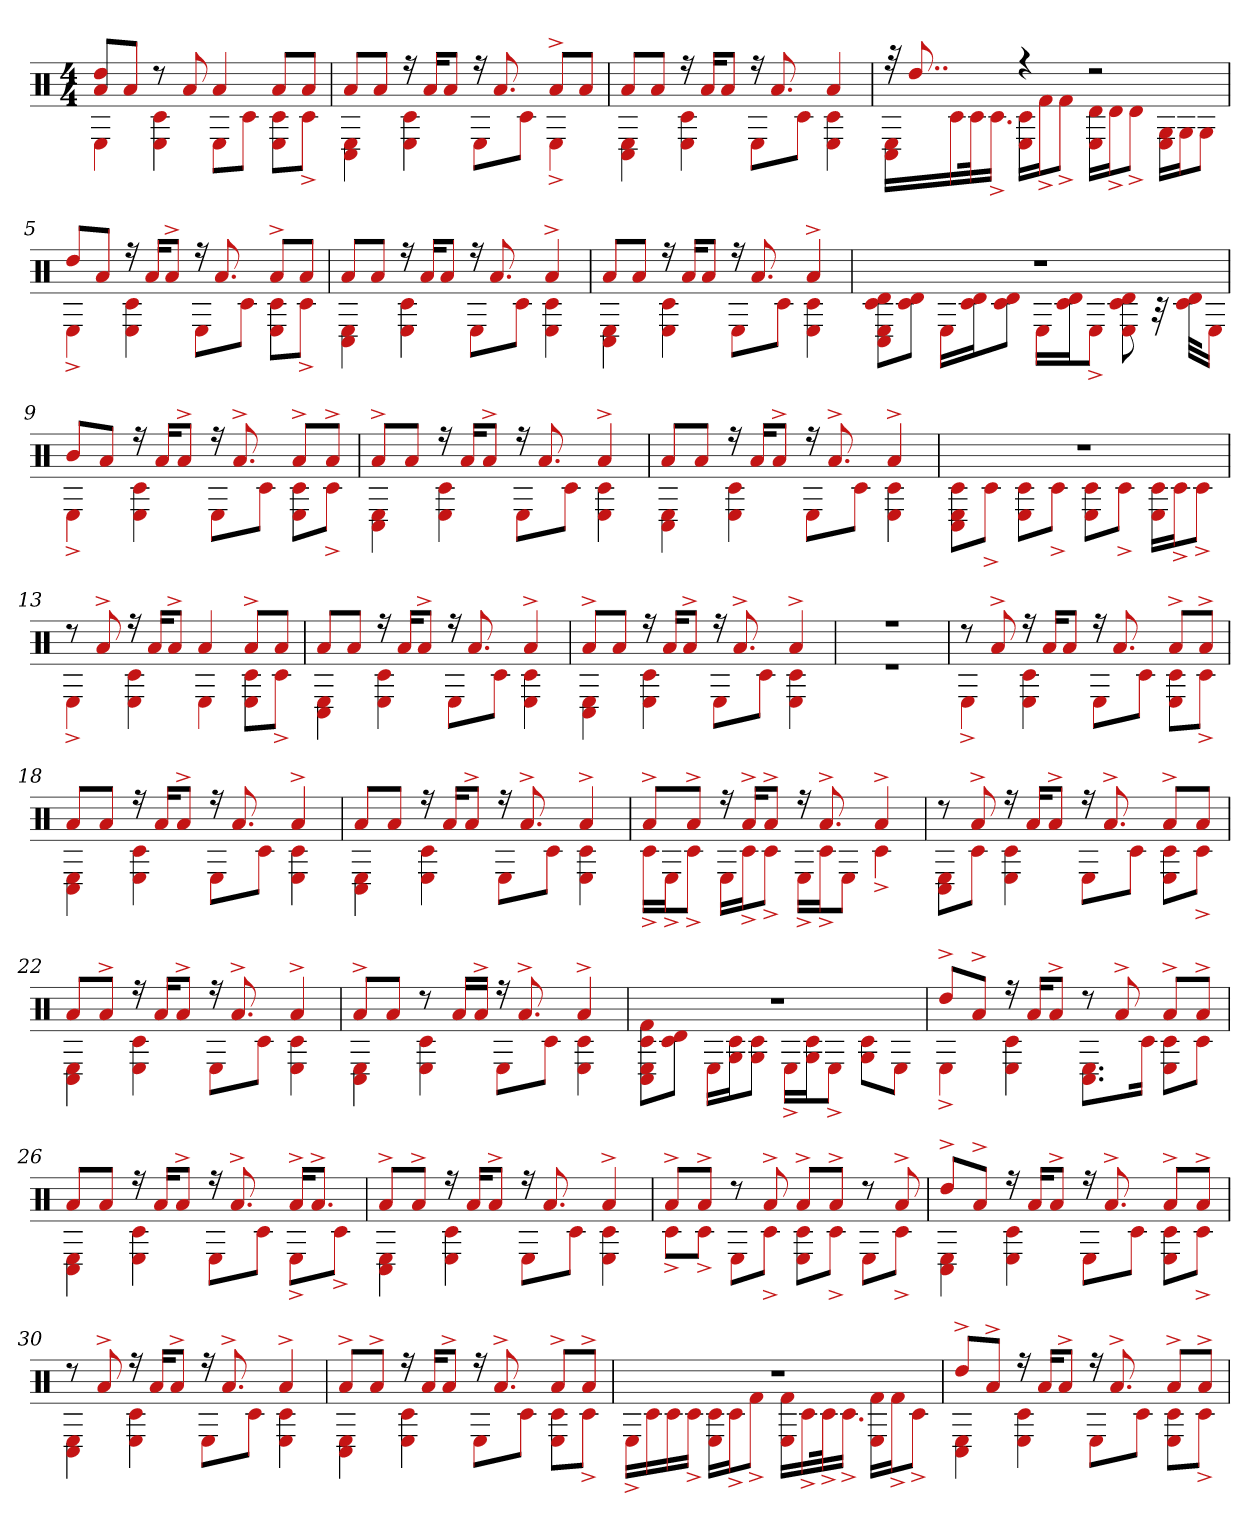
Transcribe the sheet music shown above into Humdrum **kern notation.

**kern
*part1
*staff1
*clefX
*k[]
*M4/4
=1
*^
8a 8ddL	4E
8aJ	.
8r	4E 4c#
8a	.
4a	8EL
.	8c#J
8aL	8E 8c#L
8aJ	8c#^J
=2	=2
8aL	4C# 4E
8aJ	.
16r	4E 4c#
16aKL	.
8aJ	.
16r	8EL
8.a	.
.	8c#J
8a^L	4E^
8aJ	.
=3	=3
8aL	4C# 4E
8aJ	.
16r	4E 4c#
16aKL	.
8aJ	.
16r	8EL
8.a	.
.	8c#J
4a	4E 4c#
=4	=4
32r	16C# 16ELL
8..dd	.
.	16c#
.	32c#k
.	16.c#^JJ
4r	16E 16c#LL
.	16f#^J
.	8f#^J
2r	16E 16dLL
.	16d^J
.	8d^J
.	16G 16ELL
.	16GJ
.	8GJ
=5	=5
8ddL	4E^
8aJ	.
16r	4c# 4E
16aKL	.
8a^J	.
16r	8EL
8.a	.
.	8c#J
8a^L	8E 8c#L
8aJ	8c#^J
=6	=6
8aL	4C# 4E
8aJ	.
16r	4c# 4E
16aKL	.
8aJ	.
16r	8EL
8.a	.
.	8c#J
4a^	4E 4c#
=7	=7
8aL	4C# 4E
8aJ	.
16r	4E 4c#
16aKL	.
8aJ	.
16r	8EL
8.a	.
.	8c#J
4a^	4E 4c#
=8	=8
1r	8C# 8E 8d 8c#L
.	8d 8c#J
.	16ELL
.	16d 16c#J
.	8d 8c#J
.	16ELL
.	16d 16c#J
.	8E^J
.	8E 8d 8c#
.	32r
.	32d 32c#KLL
.	16EJJ
=9	=9
8bL	4E^
8aJ	.
16r	4c# 4E
16aKL	.
8a^J	.
16r	8EL
8.a^	.
.	8c#J
8a^L	8E 8c#L
8a^J	8c#^J
=10	=10
8a^L	4C# 4E
8aJ	.
16r	4E 4c#
16aKL	.
8a^J	.
16r	8EL
8.a	.
.	8c#J
4a^	4c# 4E
=11	=11
8aL	4C# 4E
8aJ	.
16r	4c# 4E
16aKL	.
8a^J	.
16r	8EL
8.a^	.
.	8c#J
4a^	4c# 4E
=12	=12
1r	8C# 8E 8c#L
.	8c#^J
.	8c# 8EL
.	8c#^J
.	8c# 8EL
.	8c#^J
.	16E 16c#LL
.	16c#^J
.	8c#^J
=13	=13
8r	4E^
8a^	.
16r	4E 4c#
16aKL	.
8a^J	.
4a	4E
8a^L	8c# 8EL
8aJ	8c#^J
=14	=14
8aL	4C# 4E
8aJ	.
16r	4c# 4E
16aKL	.
8a^J	.
16r	8EL
8.a	.
.	8c#J
4a^	4c# 4E
=15	=15
8a^L	4C# 4E
8aJ	.
16r	4E 4c#
16aKL	.
8a^J	.
16r	8EL
8.a^	.
.	8c#J
4a^	4E 4c#
=16	=16
1r	1r
=17	=17
8r	4E^
8a^	.
16r	4E 4c#
16aKL	.
8aJ	.
16r	8EL
8.a	.
.	8c#J
8a^L	8E 8c#L
8a^J	8c#^J
=18	=18
8aL	4C# 4E
8aJ	.
16r	4c# 4E
16aKL	.
8a^J	.
16r	8EL
8.a	.
.	8c#J
4a^	4E 4c#
=19	=19
8aL	4C# 4E
8aJ	.
16r	4c# 4E
16aKL	.
8a^J	.
16r	8EL
8.a^	.
.	8c#J
4a^	4c# 4E
=20	=20
8a^L	16c#^LL
.	16E^J
8a^J	8c#^J
16r	16ELL
16a^KL	16c#^J
8a^J	8c#^J
16r	16E^LL
8.a^	16c#^J
.	8EJ
4a^	4c#^
=21	=21
8r	8C# 8EL
8a^	8c#J
16r	4E 4c#
16aKL	.
8a^J	.
16r	8EL
8.a^	.
.	8c#J
8a^L	8E 8c#L
8aJ	8c#^J
=22	=22
8aL	4C# 4E
8a^J	.
16r	4c# 4E
16aKL	.
8a^J	.
16r	8EL
8.a^	.
.	8c#J
4a^	4E 4c#
=23	=23
8a^L	4C# 4E
8aJ	.
8r	4E 4c#
16aLL	.
16a^JJ	.
16r	8EL
8.a^	.
.	8c#J
4a^	4E 4c#
=24	=24
1r	8C# 8f# 8E 8c#L
.	8d 8c#J
.	16ELL
.	16c# 16GJ
.	8G 8c#J
.	16E^LL
.	16G 16c#J
.	8E^J
.	8G 8c#L
.	8EJ
=25	=25
8dd^L	4E^
8a^J	.
16r	4E 4c#
16aKL	.
8a^J	.
8r	8.C# 8.EL
8a^	.
.	16c#Jk
8a^L	8E 8c#L
8a^J	8c#J
=26	=26
8aL	4C# 4E
8aJ	.
16r	4c# 4E
16aKL	.
8a^J	.
16r	8EL
8.a^	.
.	8c#J
16a^KL	8E^L
8.a^J	.
.	8c#^J
=27	=27
8a^L	4C# 4E
8a^J	.
16r	4c# 4E
16aKL	.
8a^J	.
16r	8EL
8.a	.
.	8c#J
4a^	4E 4c#
=28	=28
8a^L	8c#^L
8a^J	8c#^J
8r	8EL
8a^	8c#^J
8a^L	8c# 8EL
8a^J	8c#^J
8r	8EL
8a^	8c#^J
=29	=29
8dd^L	4C# 4E
8a^J	.
16r	4c# 4E
16aKL	.
8a^J	.
16r	8EL
8.a^	.
.	8c#J
8a^L	8E 8c#L
8a^J	8c#^J
=30	=30
8r	4C# 4E
8a^	.
16r	4c# 4E
16aKL	.
8a^J	.
16r	8EL
8.a^	.
.	8c#J
4a^	4E 4c#
=31	=31
8a^L	4C# 4E
8a^J	.
16r	4E 4c#
16aKL	.
8a^J	.
16r	8EL
8.a^	.
.	8c#J
8a^L	8E 8c#L
8a^J	8c#^J
=32	=32
1r	16E^LL
.	16c#
.	16c#
.	16c#^JJ
.	16E 16c#LL
.	16c#^J
.	8f#^J
.	16E 16f#LL
.	16c#^
.	32c#^k
.	16.c#^JJ
.	16E 16f#LL
.	16f#^J
.	8c#^J
=33	=33
8dd^L	4C# 4E
8a^J	.
16r	4c# 4E
16aKL	.
8a^J	.
16r	8EL
8.a^	.
.	8c#J
8a^L	8E 8c#L
8a^J	8c#^J
*v	*v
=
*-
